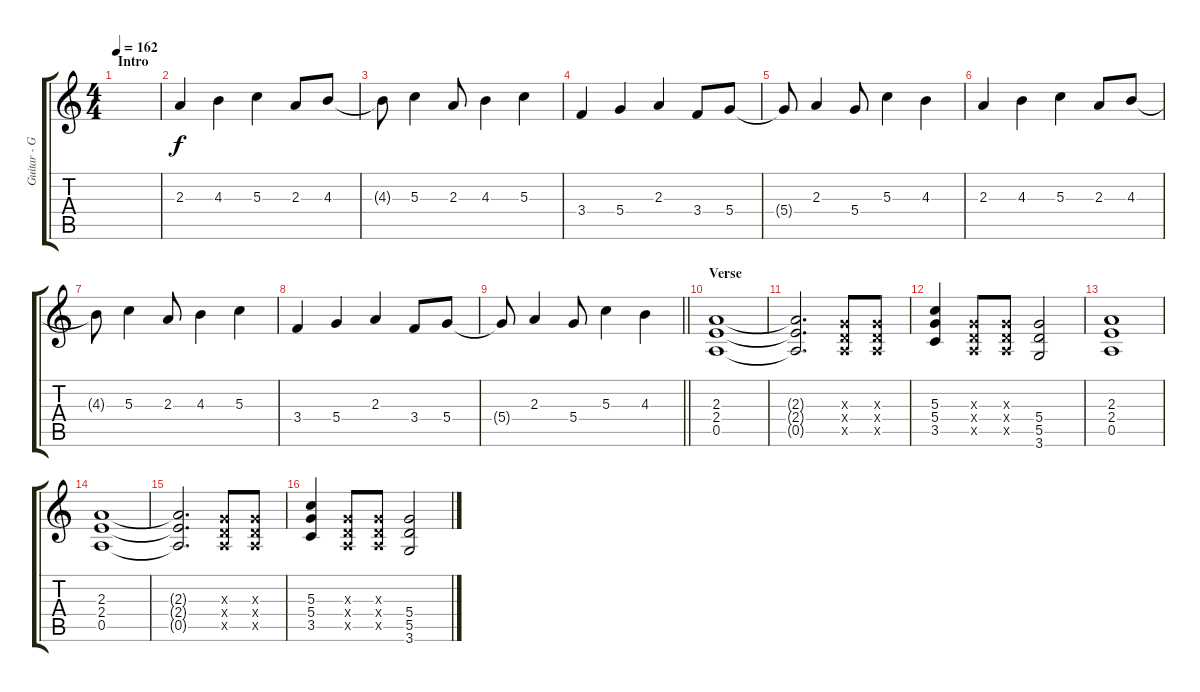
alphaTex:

\track ("Guitar - Glenn Tipton" "Guitar - G") {instrument distortionguitar}
\staff {score tabs}
\tuning (E4 B3 G3 D3 A2 E2) {hide}
\ts (4 4)
\section ("" "Intro")
\tempo 162
\clef g2
\ks c
|
2.3.4 4.3.4 5.3.4 2.3.8 4.3.8 |
4.3{t}.8 5.3.4 2.3.8 4.3.4 5.3.4 |
3.4.4 5.4.4 2.3.4 3.4.8 5.4.8 |
5.4{t}.8 2.3.4 5.4.8 5.3.4 4.3.4 |
2.3.4 4.3.4 5.3.4 2.3.8 4.3.8 |
4.3{t}.8 5.3.4 2.3.8 4.3.4 5.3.4 |
3.4.4 5.4.4 2.3.4 3.4.8 5.4.8 |
\barLineRight lightlight
5.4{t}.8 2.3.4 5.4.8 5.3.4 4.3.4 |
\section ("" "Verse")
(2.3 2.4 0.5).1 |
(2.3{t} 2.4{t} 0.5{t}).2{d} (0.3{x} 0.4{x} 0.5{x}).8 (0.3{x} 0.4{x} 0.5{x}).8 |
(5.3 5.4 3.5).4 (0.3{x} 0.4{x} 0.5{x}).8 (0.3{x} 0.4{x} 0.5{x}).8 (5.4 5.5 3.6).2 |
(2.3 2.4 0.5).1 |
(2.3 2.4 0.5).1 |
(2.3{t} 2.4{t} 0.5{t}).2{d} (0.3{x} 0.4{x} 0.5{x}).8 (0.3{x} 0.4{x} 0.5{x}).8 |
(5.3 5.4 3.5).4 (0.3{x} 0.4{x} 0.5{x}).8 (0.3{x} 0.4{x} 0.5{x}).8 (5.4 5.5 3.6).2
